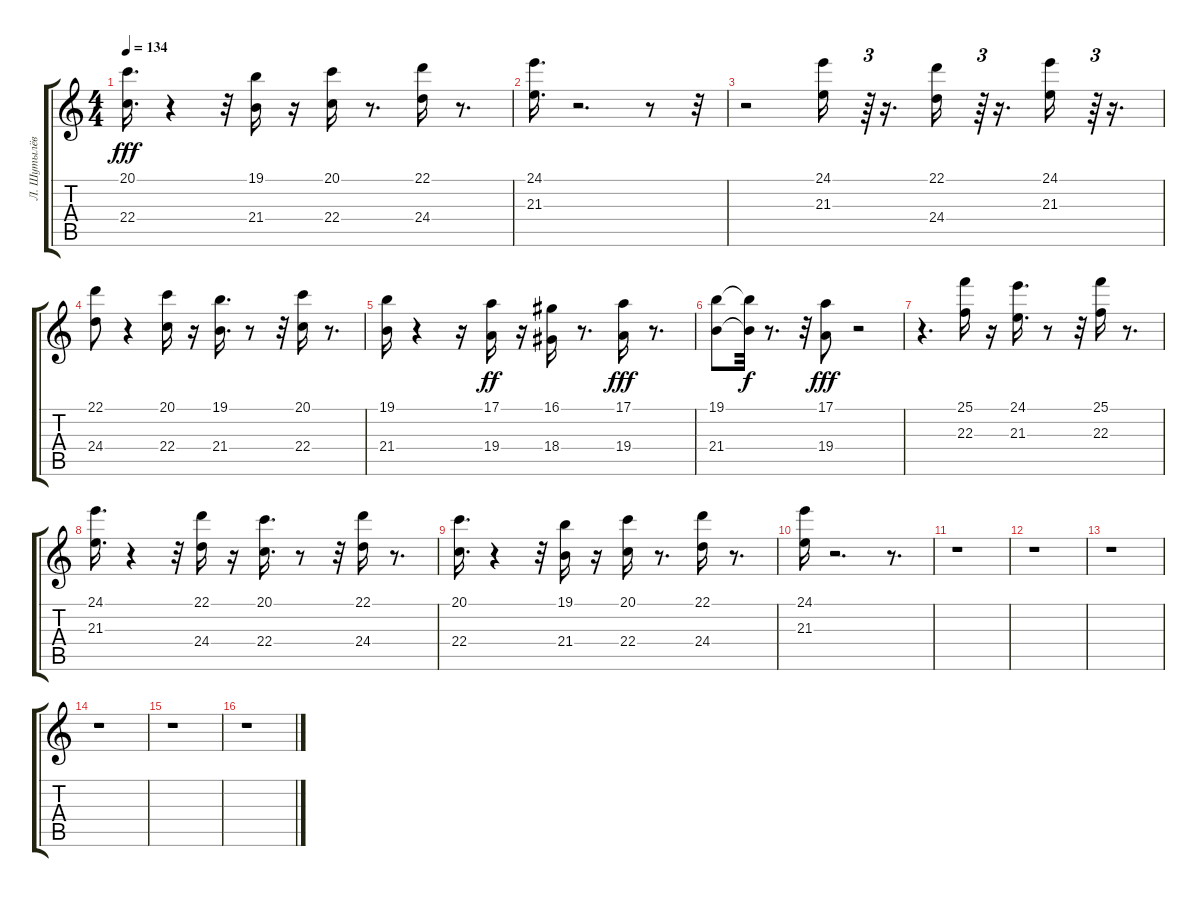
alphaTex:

\track ("Л. Шутылёв" "Л. Шутылёв") {instrument pizzicatostrings}
\staff {score tabs}
\tuning (E4 B3 G3 D3 A2 E2) {hide}
\ts (4 4)
\tempo 134
\clef g2
\ks c
(20.1 22.4).16{d dy fff} r.4 r.32 (19.1 21.4).16 r.16 (20.1 22.4).16 r.8{d} (22.1 24.4).16 r.8{d} |
(24.1 21.3).16{d} r.2{d} r.8 r.32 |
r.2 (24.1 21.3).16 r.64{tu (3 2)} r.16{d} (22.1 24.4).16 r.64{tu (3 2)} r.16{d} (24.1 21.3).16 r.64{tu (3 2)} r.16{d} |
(22.1 24.4).8 r.4 (20.1 22.4).16 r.16 (19.1 21.4).16{d} r.8 r.32 (20.1 22.4).16 r.8{d} |
(19.1 21.4).16 r.4 r.16 (17.1 19.4).16{dy ff} r.16 (16.1 18.4).16 r.8{d} (17.1 19.4).16{dy fff} r.8{d} |
(19.1 21.4).8 (19.1{t} 21.4{t}).32{dy f} r.8{d} r.32 (17.1 19.4).8{dy fff} r.2 |
r.4{d} (25.1 22.3).16 r.16 (24.1 21.3).16{d} r.8 r.32 (25.1 22.3).16 r.8{d} |
(24.1 21.3).16{d} r.4 r.32 (22.1 24.4).16 r.16 (20.1 22.4).16{d} r.8 r.32 (22.1 24.4).16 r.8{d} |
(20.1 22.4).16{d} r.4 r.32 (19.1 21.4).16 r.16 (20.1 22.4).16 r.8{d} (22.1 24.4).16 r.8{d} |
(24.1 21.3).16 r.2{d} r.8{d} |
r.1 |
r.1 |
r.1 |
r.1 |
r.1 |
r.1
